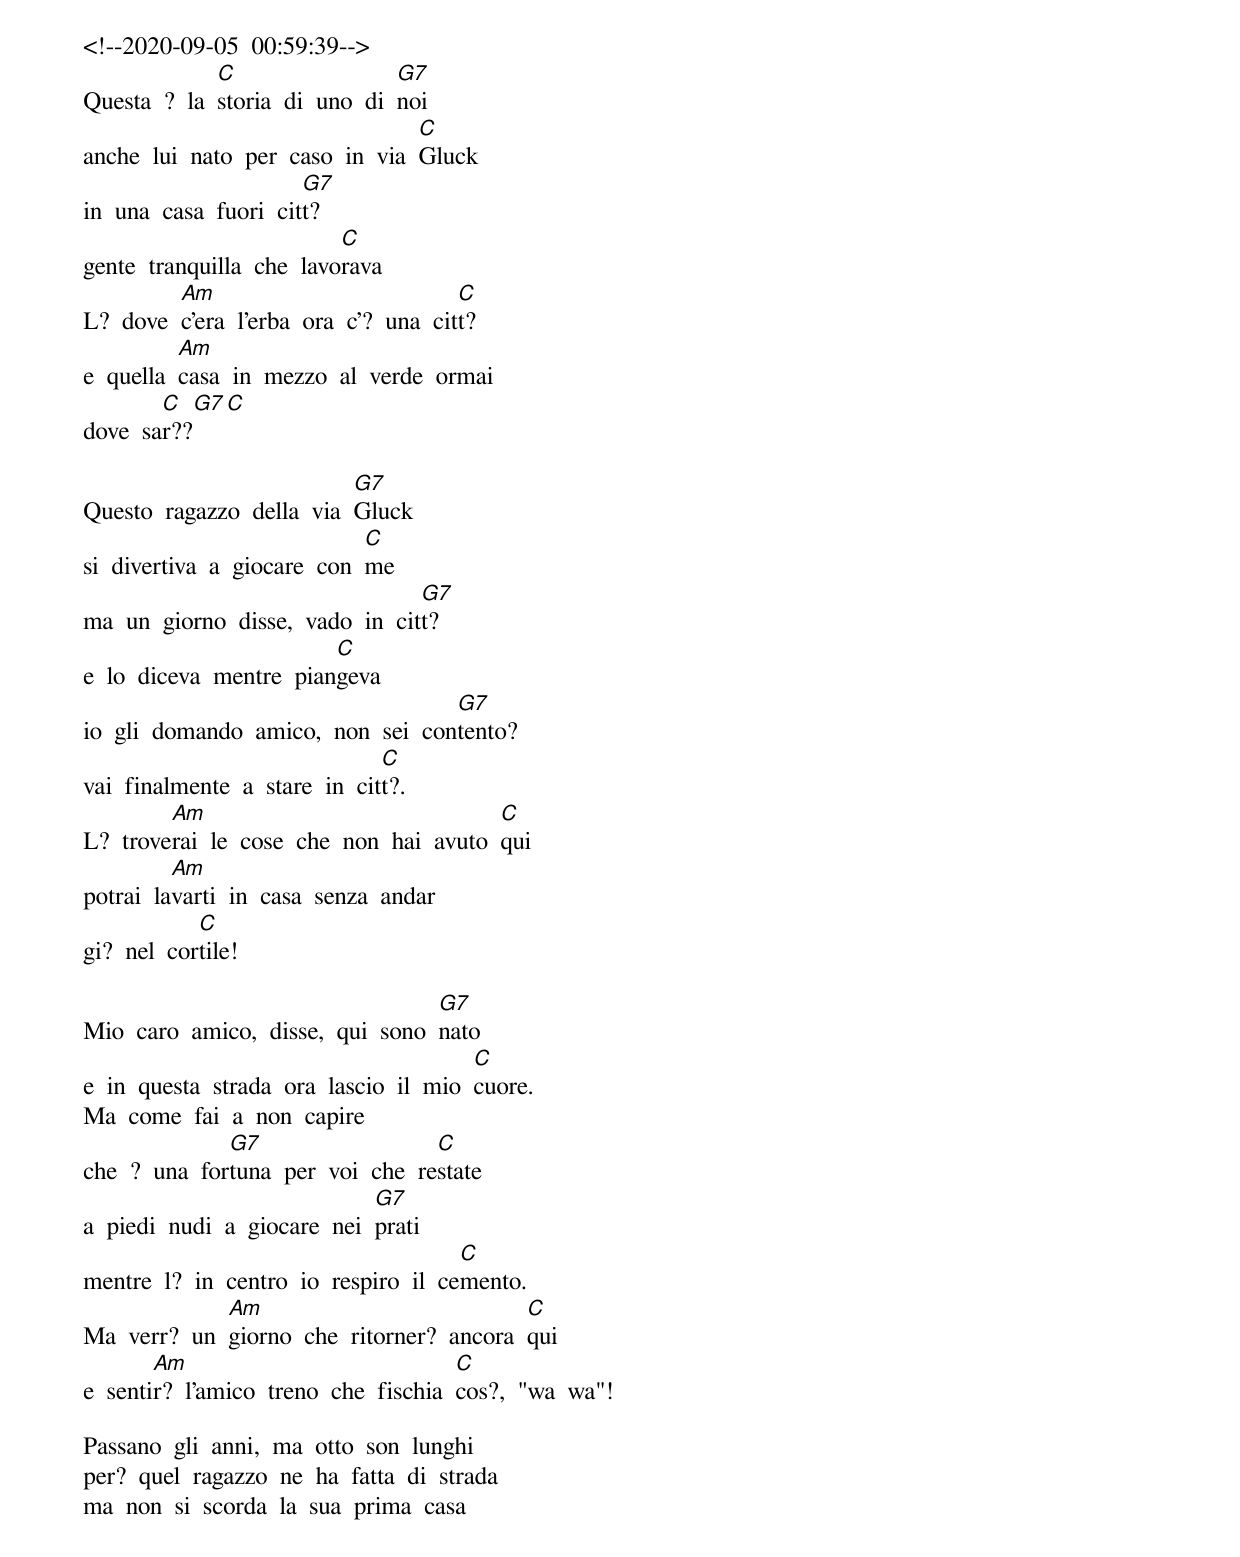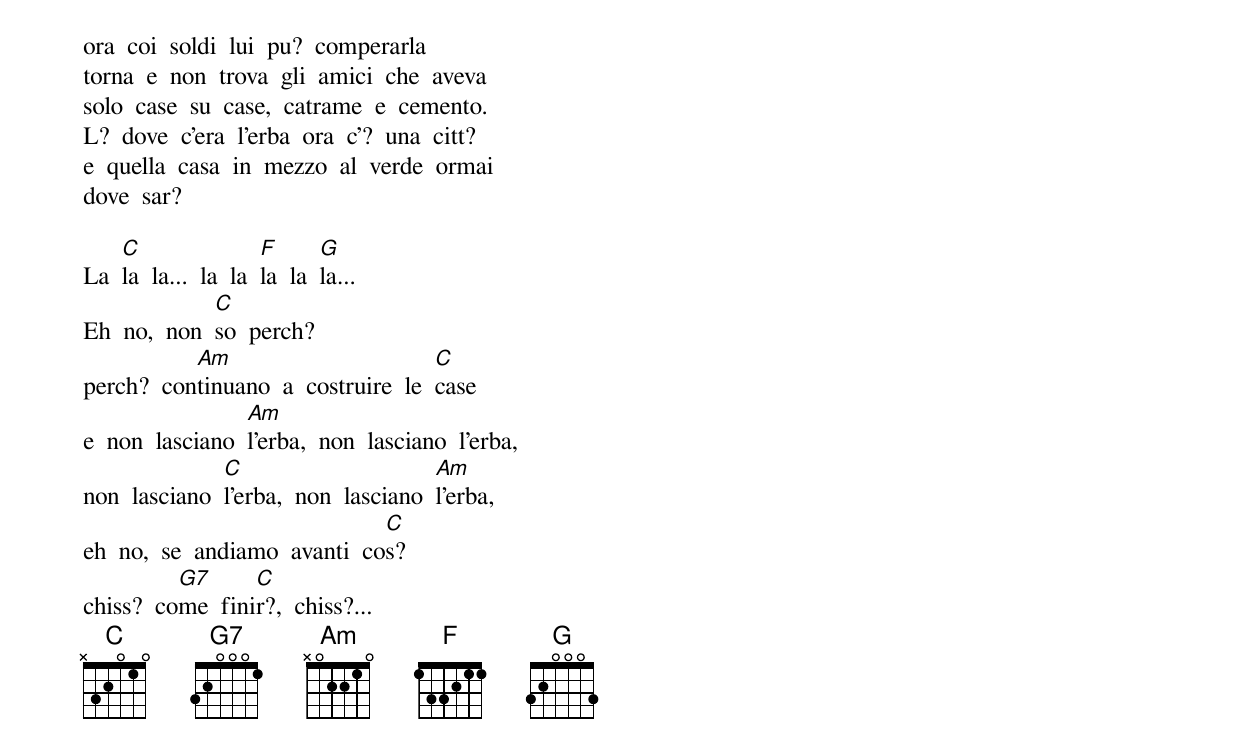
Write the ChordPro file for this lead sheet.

<!--2020-09-05 00:59:39-->
Questa ? la [C]storia di uno di [G7]noi
anche lui nato per caso in via [C]Gluck
in una casa fuori cit[G7]t?
gente tranquilla che lavo[C]rava
L? dove [Am]c'era l'erba ora c'? una cit[C]t?
e quella [Am]casa in mezzo al verde ormai
dove sa[C]r??[G7][C]

Questo ragazzo della via [G7]Gluck
si divertiva a giocare con [C]me
ma un giorno disse, vado in cit[G7]t?
e lo diceva mentre pian[C]geva
io gli domando amico, non sei con[G7]tento?
vai finalmente a stare in cit[C]t?.
L? trove[Am]rai le cose che non hai avuto [C]qui
potrai la[Am]varti in casa senza andar
gi? nel cor[C]tile!

Mio caro amico, disse, qui sono [G7]nato
e in questa strada ora lascio il mio [C]cuore.
Ma come fai a non capire
che ? una for[G7]tuna per voi che re[C]state
a piedi nudi a giocare nei [G7]prati
mentre l? in centro io respiro il ce[C]mento.
Ma verr? un [Am]giorno che ritorner? ancora [C]qui
e senti[Am]r? l'amico treno che fischia [C]cos?, "wa wa"!

Passano gli anni, ma otto son lunghi
per? quel ragazzo ne ha fatta di strada
ma non si scorda la sua prima casa
ora coi soldi lui pu? comperarla
torna e non trova gli amici che aveva
solo case su case, catrame e cemento.
L? dove c'era l'erba ora c'? una citt?
e quella casa in mezzo al verde ormai
dove sar?

La [C]la la... la la [F]la la [G]la...
Eh no, non [C]so perch?
perch? con[Am]tinuano a costruire le [C]case
e non lasciano [Am]l'erba, non lasciano l'erba,
non lasciano [C]l'erba, non lasciano [Am]l'erba,
eh no, se andiamo avanti co[C]s?
chiss? co[G7]me fini[C]r?, chiss?...
